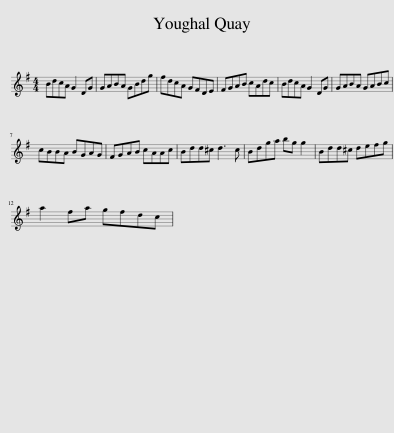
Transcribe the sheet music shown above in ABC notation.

X:1
L:1/8
M:4/4
I:linebreak $
K:G
V:1 treble
V:1
 BdcA G2 DG | GABA GBdg | fdcA GFDE | FGAB cAdc | BdcA G2 DG | %5
 GABA GABc |$ cBBA BGAG | FGAB cAAc | Bdd^c d3 c | Bdga bg g2 | %10
 Bdd^c defg |$ a2 fa gfdc | %12
